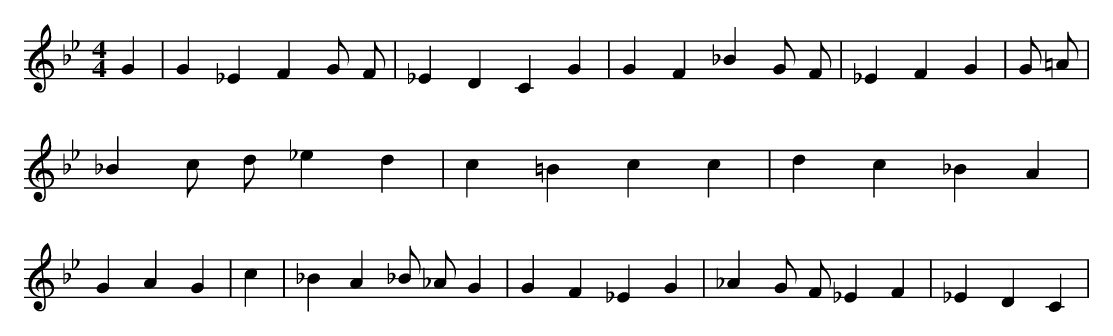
X:1
M:4/4
L:1/8
K:Bb
G2 | G2 _E2 F2 G F | _E2 D2 C2 G2 | G2 F2 _B2 G F | _E2 F2 G2 | G =A | _B2 c d _e2 d2 | c2 =B2 c2 c2 | d2 c2 _B2 A2 | G2 A2 G2 | c2 | _B2 A2 _B _A G2 | G2 F2 _E2 G2 | _A2 G F _E2 F2 | _E2 D2 C2 |
